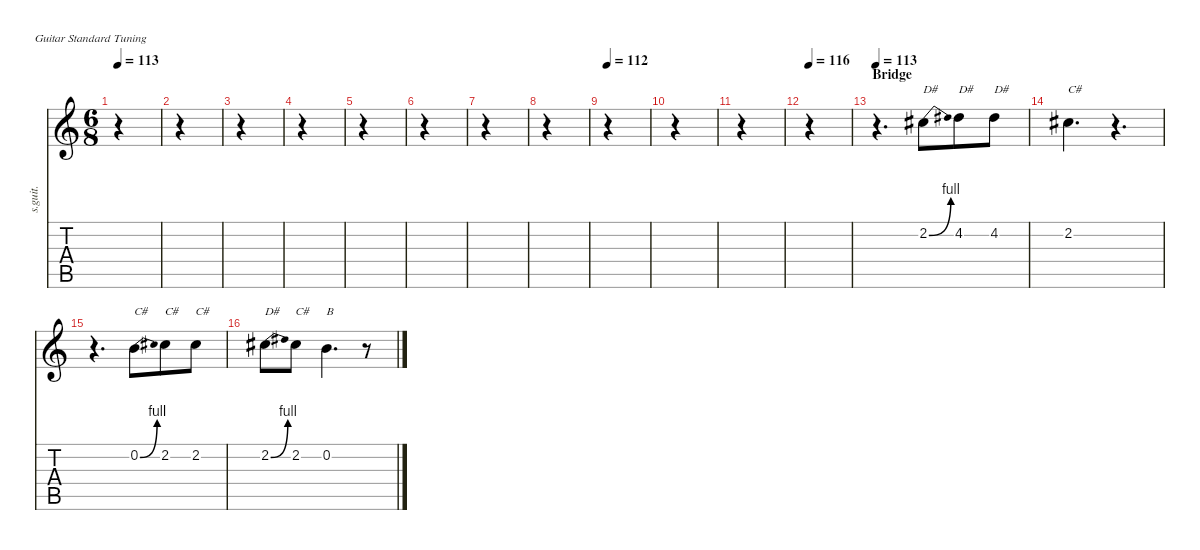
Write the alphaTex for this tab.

\defaultSystemsLayout 4
\hideDynamics
\bracketExtendMode nobrackets
\track ("Serj Tankian - Vocals" "s.guit.") {instrument baritonesax}
\staff {score tabs}
\tuning (E4 B3 G3 D3 A2 E2)
\displaytranspose 12
\ts (6 8)
\tempo 113
\clef g2
\ks c
r.4{dy fff} |
r.4 |
r.4 |
r.4 |
r.4 |
r.4 |
r.4 |
r.4 |
\tempo 112
r.4 |
r.4 |
r.4 |
\tempo 116
r.4 |
\section ("" "Bridge")
\tempo 113
r.4{d} 2.2{be (bend 0 0 15 4) acc #}.8{txt "D#" lyrics (0 "") lyrics (1 "") lyrics (2 "") lyrics (3 "") lyrics (4 "")} 4.2{acc #}.8{txt "D#" lyrics (0 "") lyrics (1 "") lyrics (2 "") lyrics (3 "") lyrics (4 "")} 4.2{acc #}.8{txt "D#" lyrics (0 "") lyrics (1 "") lyrics (2 "") lyrics (3 "") lyrics (4 "")} |
2.2{acc #}.4{d txt "C#" lyrics (0 "") lyrics (1 "") lyrics (2 "") lyrics (3 "") lyrics (4 "")} r.4{d} |
r.4{d} 0.2{be (bend 0 0 15 4)}.8{txt "C#" lyrics (0 "") lyrics (1 "") lyrics (2 "") lyrics (3 "") lyrics (4 "")} 2.2{acc #}.8{txt "C#" lyrics (0 "") lyrics (1 "") lyrics (2 "") lyrics (3 "") lyrics (4 "")} 2.2{acc #}.8{txt "C#" lyrics (0 "") lyrics (1 "") lyrics (2 "") lyrics (3 "") lyrics (4 "")} |
2.2{be (bend 0 0 15 4) acc #}.8{txt "D#" lyrics (0 "") lyrics (1 "") lyrics (2 "") lyrics (3 "") lyrics (4 "")} 2.2{acc #}.8{txt "C#" lyrics (0 "") lyrics (1 "") lyrics (2 "") lyrics (3 "") lyrics (4 "")} 0.2.4{d txt "B" lyrics (0 "") lyrics (1 "") lyrics (2 "") lyrics (3 "") lyrics (4 "")} r.8
